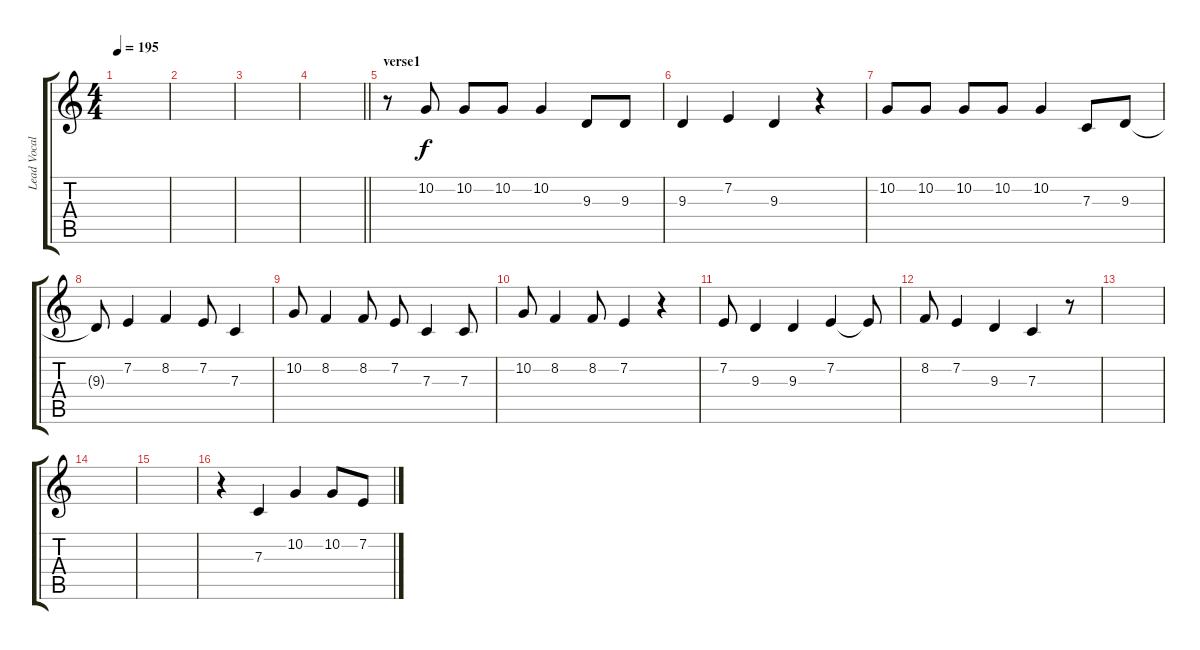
\track ("Lead Vocal" "Lead Vocal") {instrument altosax}
\staff {score tabs}
\tuning (D4 A3 F3 C3 G2 C2) {hide}
\ts (4 4)
\tempo 195
\clef g2
\ks c
|
|
|
\barLineRight lightlight
|
\section ("" "verse1")
r.8 10.2.8 10.2.8 10.2.8 10.2.4 9.3.8 9.3.8 |
9.3.4 7.2.4 9.3.4 r.4 |
10.2.8 10.2.8 10.2.8 10.2.8 10.2.4 7.3.8 9.3.8 |
9.3{t}.8 7.2.4 8.2.4 7.2.8 7.3.4 |
10.2.8 8.2.4 8.2.8 7.2.8 7.3.4 7.3.8 |
10.2.8 8.2.4 8.2.8 7.2.4 r.4 |
7.2.8 9.3.4 9.3.4 7.2.4 7.2{t}.8 |
8.2.8 7.2.4 9.3.4 7.3.4 r.8 |
|
|
|
r.4 7.3.4 10.2.4 10.2.8 7.2.8
